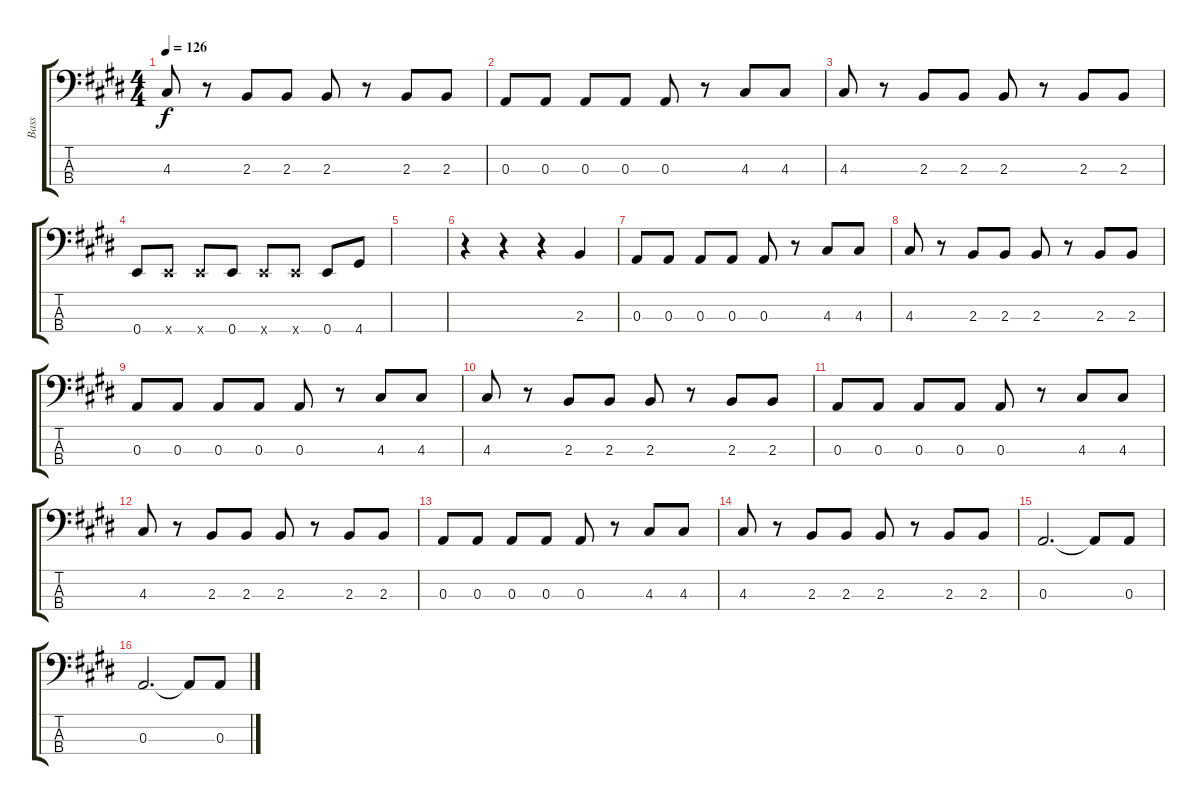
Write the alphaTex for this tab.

\track ("Bass" "Bass") {instrument electricbasspick}
\staff {score tabs}
\tuning (G2 D2 A1 E1) {hide}
\ts (4 4)
\tempo 126
\clef f4
\ks e
4.3.8{dy f} r.8 2.3.8 2.3.8 2.3.8 r.8 2.3.8 2.3.8 |
0.3.8 0.3.8 0.3.8 0.3.8 0.3.8 r.8 4.3.8 4.3.8 |
4.3.8 r.8 2.3.8 2.3.8 2.3.8 r.8 2.3.8 2.3.8 |
0.4.8 0.4{x}.8 0.4{x}.8 0.4.8 0.4{x}.8 0.4{x}.8 0.4.8 4.4.8 |
|
r.4 r.4 r.4 2.3.4 |
0.3.8 0.3.8 0.3.8 0.3.8 0.3.8 r.8 4.3.8 4.3.8 |
4.3.8 r.8 2.3.8 2.3.8 2.3.8 r.8 2.3.8 2.3.8 |
0.3.8 0.3.8 0.3.8 0.3.8 0.3.8 r.8 4.3.8 4.3.8 |
4.3.8 r.8 2.3.8 2.3.8 2.3.8 r.8 2.3.8 2.3.8 |
0.3.8 0.3.8 0.3.8 0.3.8 0.3.8 r.8 4.3.8 4.3.8 |
4.3.8 r.8 2.3.8 2.3.8 2.3.8 r.8 2.3.8 2.3.8 |
0.3.8 0.3.8 0.3.8 0.3.8 0.3.8 r.8 4.3.8 4.3.8 |
4.3.8 r.8 2.3.8 2.3.8 2.3.8 r.8 2.3.8 2.3.8 |
0.3.2{d} 0.3{t}.8 0.3.8 |
0.3.2{d} 0.3{t}.8 0.3.8
